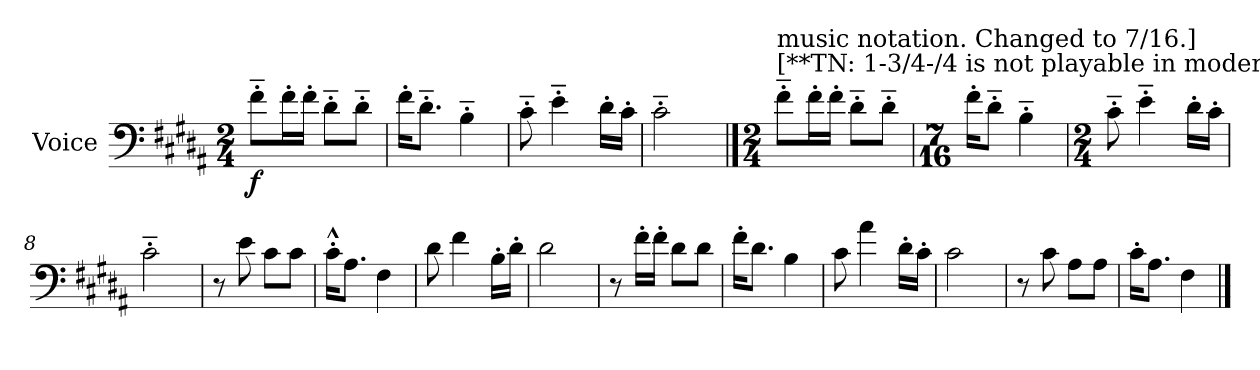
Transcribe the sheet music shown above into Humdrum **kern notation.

**kern	**dynam
*part1	*part1
*staff1	*staff1
*I"Voice	*
*I'Vo.	*
*clefF4	*
*k[f#c#g#d#a#]	*
*M2/4	*
*MM88	*
=1	=1
!	!LO:DY:b
8f#'~\L	f
16f#'\L	.
16f#'\JJ	.
8d#'~\L	.
8d#'~\J	.
=2	=2
16f#'\KL	.
8.d#'~\J	.
4B'~\	.
=3	=3
8c#'~\	.
4e'~\	.
16d#'\LL	.
16c#'\JJ	.
=4	=4
2c#'~\	.
!!LO:LB:g=z
==5	==5
*M2/4	*
*MM88	*
!LO:TX:a:t=[**TN&colon; 1-3/4-/4 is not playable in modern	!
!LO:TX:a:t=music notation. Changed to 7/16.]	!
8f#'~\L	.
16f#'\L	.
16f#'\JJ	.
8d#'~\L	.
8d#'~\J	.
=6	=6
*M7/16	*
16f#'\KL	.
8d#'~\J	.
4B'~\	.
=7	=7
*M2/4	*
8c#'~\	.
4e'~\	.
16d#'\LL	.
16c#'\JJ	.
=8	=8
2c#'~\	.
!!LO:LB:g=z
=9	=9
8r	.
8e\	.
8c#\L	.
8c#\J	.
=10	=10
16c#'^^\KL	.
8.A#\J	.
4F#\	.
=11	=11
8d#\	.
4f#\	.
16B'\LL	.
16d#'\JJ	.
=12	=12
2d#\	.
=13	=13
8r	.
16f#'\LL	.
16f#'\JJ	.
8d#\L	.
8d#\J	.
!!LO:LB:g=z
=14	=14
16f#'\KL	.
8.d#\J	.
4B\	.
=15	=15
8c#\	.
4a#\	.
16d#'\LL	.
16c#'\JJ	.
=16	=16
2c#\	.
=17	=17
8r	.
8c#\	.
8A#\L	.
8A#\J	.
=18	=18
16c#'\KL	.
8.A#\J	.
4F#\	.
==	==
*-	*-
